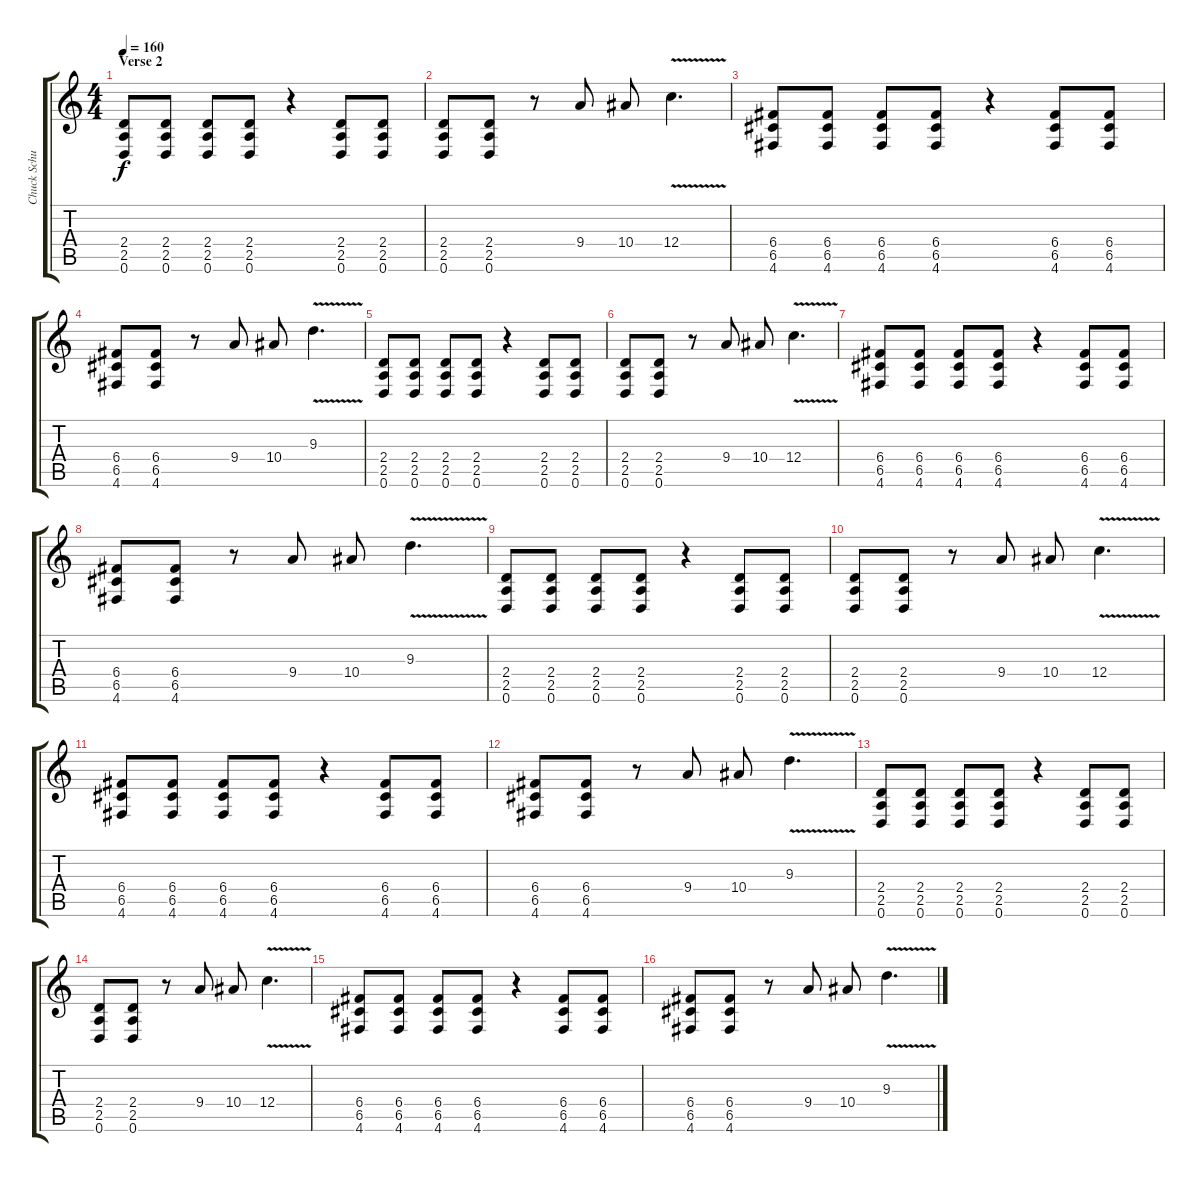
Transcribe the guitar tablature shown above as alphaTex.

\track ("Chuck Schuldiner" "Chuck Schu") {instrument distortionguitar}
\staff {score tabs}
\tuning (D4 A3 F3 C3 G2 D2) {hide}
\ts (4 4)
\section ("" "Verse 2")
\tempo 160
\clef g2
\ks c
(2.4 2.5 0.6).8{dy f} (2.4 2.5 0.6).8 (2.4 2.5 0.6).8 (2.4 2.5 0.6).8 r.4 (2.4 2.5 0.6).8 (2.4 2.5 0.6).8 |
(2.4 2.5 0.6).8 (2.4 2.5 0.6).8 r.8 9.4.8 10.4.8 12.4{v}.4{d} |
(6.4 6.5 4.6).8 (6.4 6.5 4.6).8 (6.4 6.5 4.6).8 (6.4 6.5 4.6).8 r.4 (6.4 6.5 4.6).8 (6.4 6.5 4.6).8 |
(6.4 6.5 4.6).8 (6.4 6.5 4.6).8 r.8 9.4.8 10.4.8 9.3{v}.4{d} |
(2.4 2.5 0.6).8 (2.4 2.5 0.6).8 (2.4 2.5 0.6).8 (2.4 2.5 0.6).8 r.4 (2.4 2.5 0.6).8 (2.4 2.5 0.6).8 |
(2.4 2.5 0.6).8 (2.4 2.5 0.6).8 r.8 9.4.8 10.4.8 12.4{v}.4{d} |
(6.4 6.5 4.6).8 (6.4 6.5 4.6).8 (6.4 6.5 4.6).8 (6.4 6.5 4.6).8 r.4 (6.4 6.5 4.6).8 (6.4 6.5 4.6).8 |
(6.4 6.5 4.6).8 (6.4 6.5 4.6).8 r.8 9.4.8 10.4.8 9.3{v}.4{d} |
(2.4 2.5 0.6).8 (2.4 2.5 0.6).8 (2.4 2.5 0.6).8 (2.4 2.5 0.6).8 r.4 (2.4 2.5 0.6).8 (2.4 2.5 0.6).8 |
(2.4 2.5 0.6).8 (2.4 2.5 0.6).8 r.8 9.4.8 10.4.8 12.4{v}.4{d} |
(6.4 6.5 4.6).8 (6.4 6.5 4.6).8 (6.4 6.5 4.6).8 (6.4 6.5 4.6).8 r.4 (6.4 6.5 4.6).8 (6.4 6.5 4.6).8 |
(6.4 6.5 4.6).8 (6.4 6.5 4.6).8 r.8 9.4.8 10.4.8 9.3{v}.4{d} |
(2.4 2.5 0.6).8 (2.4 2.5 0.6).8 (2.4 2.5 0.6).8 (2.4 2.5 0.6).8 r.4 (2.4 2.5 0.6).8 (2.4 2.5 0.6).8 |
(2.4 2.5 0.6).8 (2.4 2.5 0.6).8 r.8 9.4.8 10.4.8 12.4{v}.4{d} |
(6.4 6.5 4.6).8 (6.4 6.5 4.6).8 (6.4 6.5 4.6).8 (6.4 6.5 4.6).8 r.4 (6.4 6.5 4.6).8 (6.4 6.5 4.6).8 |
(6.4 6.5 4.6).8 (6.4 6.5 4.6).8 r.8 9.4.8 10.4.8 9.3{v}.4{d}
